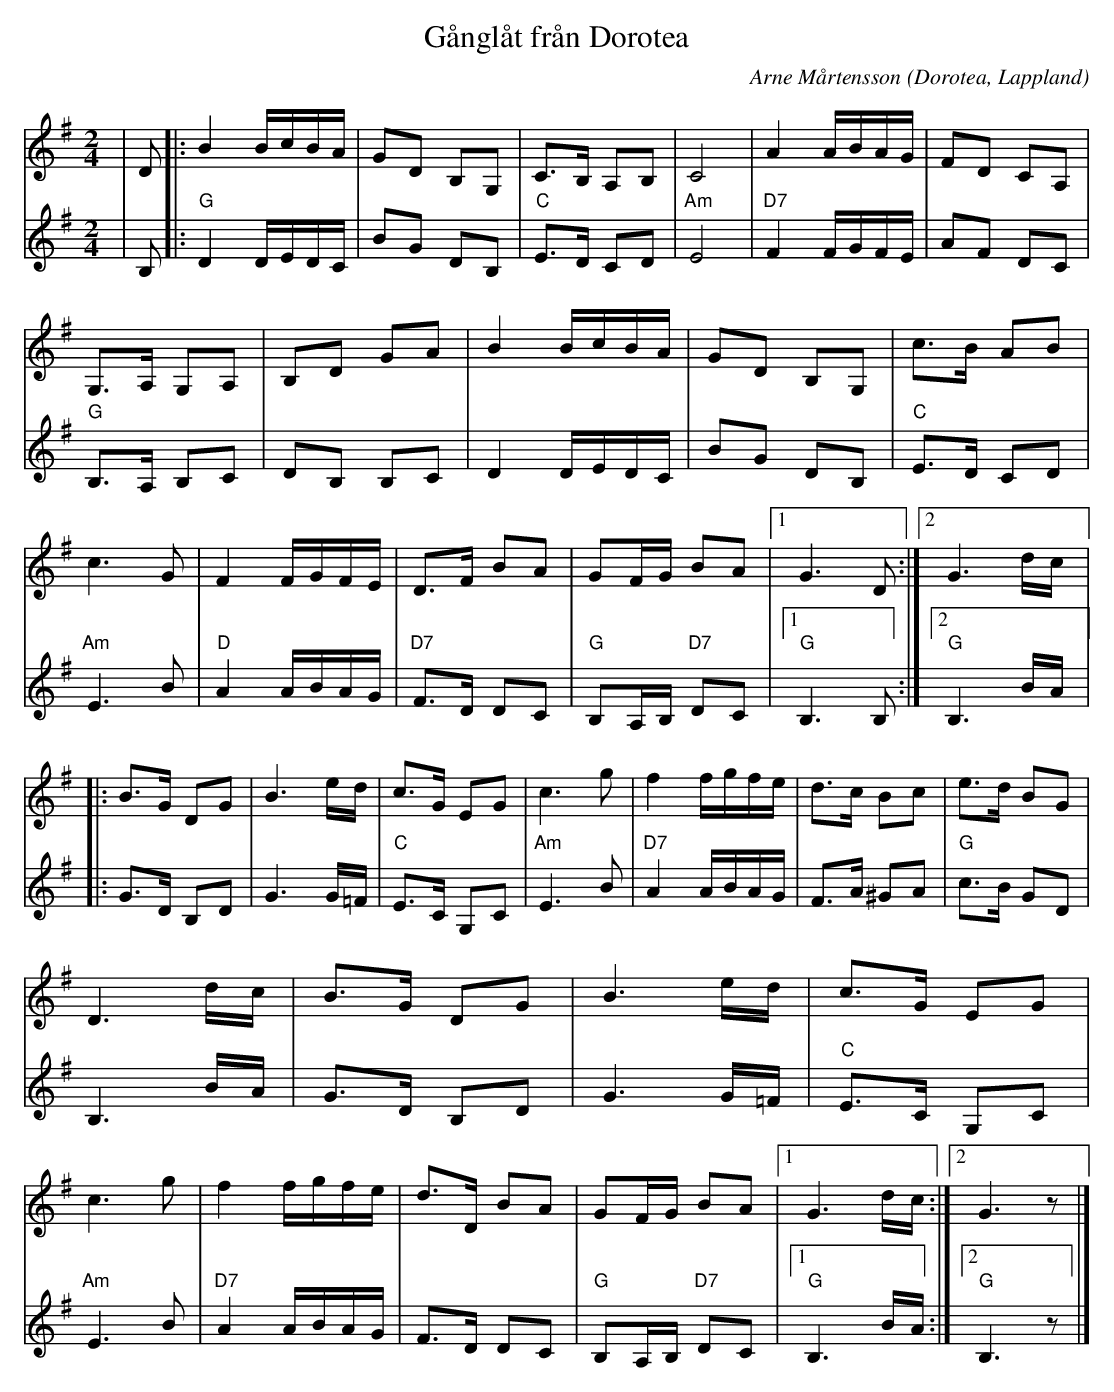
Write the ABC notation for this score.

X:1
T:Gånglåt från Dorotea
O:Dorotea, Lappland
C:Arne Mårtensson
M:2/4
L:1/16
K:G
V:1
| D2 |: B4 BcBA | G2D2 B,2G,2 | C3B, A,2B,2| C8 | A4 ABAG | F2D2 C2A,2 | G,3A, G,2A,2 | B,2D2 G2A2 | B4 BcBA | G2D2 B,2G,2 | c3B A2B2 | c6 G2 | F4 FGFE | D3F B2A2| G2FG B2A2 |1 G6 D2:|2 G6 dc |: B3G D2G2 | B6 ed | c3G E2G2 | c6 g2 | f4 fgfe | d3c B2c2 | e3d B2G2 | D6 dc | B3G D2G2 | B6 ed | c3G E2G2 | c6 g2 | f4 fgfe | d3D B2A2 | G2FG B2A2 |1 G6 dc :|2 G6 z2 |]
V:2
| B,2|:"G" D4 DEDC | B2G2 D2B,2 |"C" E3D C2D2 |"Am" E8 |"D7" F4 FGFE | A2F2 D2C2 |"G" B,3A, B,2C2 | D2B,2 B,2C2 | D4 DEDC | B2G2 D2B,2 |"C" E3D C2D2 |"Am" E6 B2 |"D" A4 ABAG |"D7" F3D D2C2 |"G" B,2A,B, "D7" D2C2 |1 "G" B,6 B,2 :|2 "G"B,6 BA |: G3D B,2D2 | G6 G=F |"C" E3C G,2C2 |"Am" E6 B2 |"D7" A4 ABAG | F3A ^G2A2 |"G" c3B G2D2 | B,6 BA | G3D B,2D2 | G6 G=F |"C" E3C G,2C2 |"Am" E6 B2 |"D7" A4 ABAG | F3D D2C2 |"G" B,2A,B, "D7"D2C2 |1 "G"B,6 BA :|2"G" B,6 z2|]
